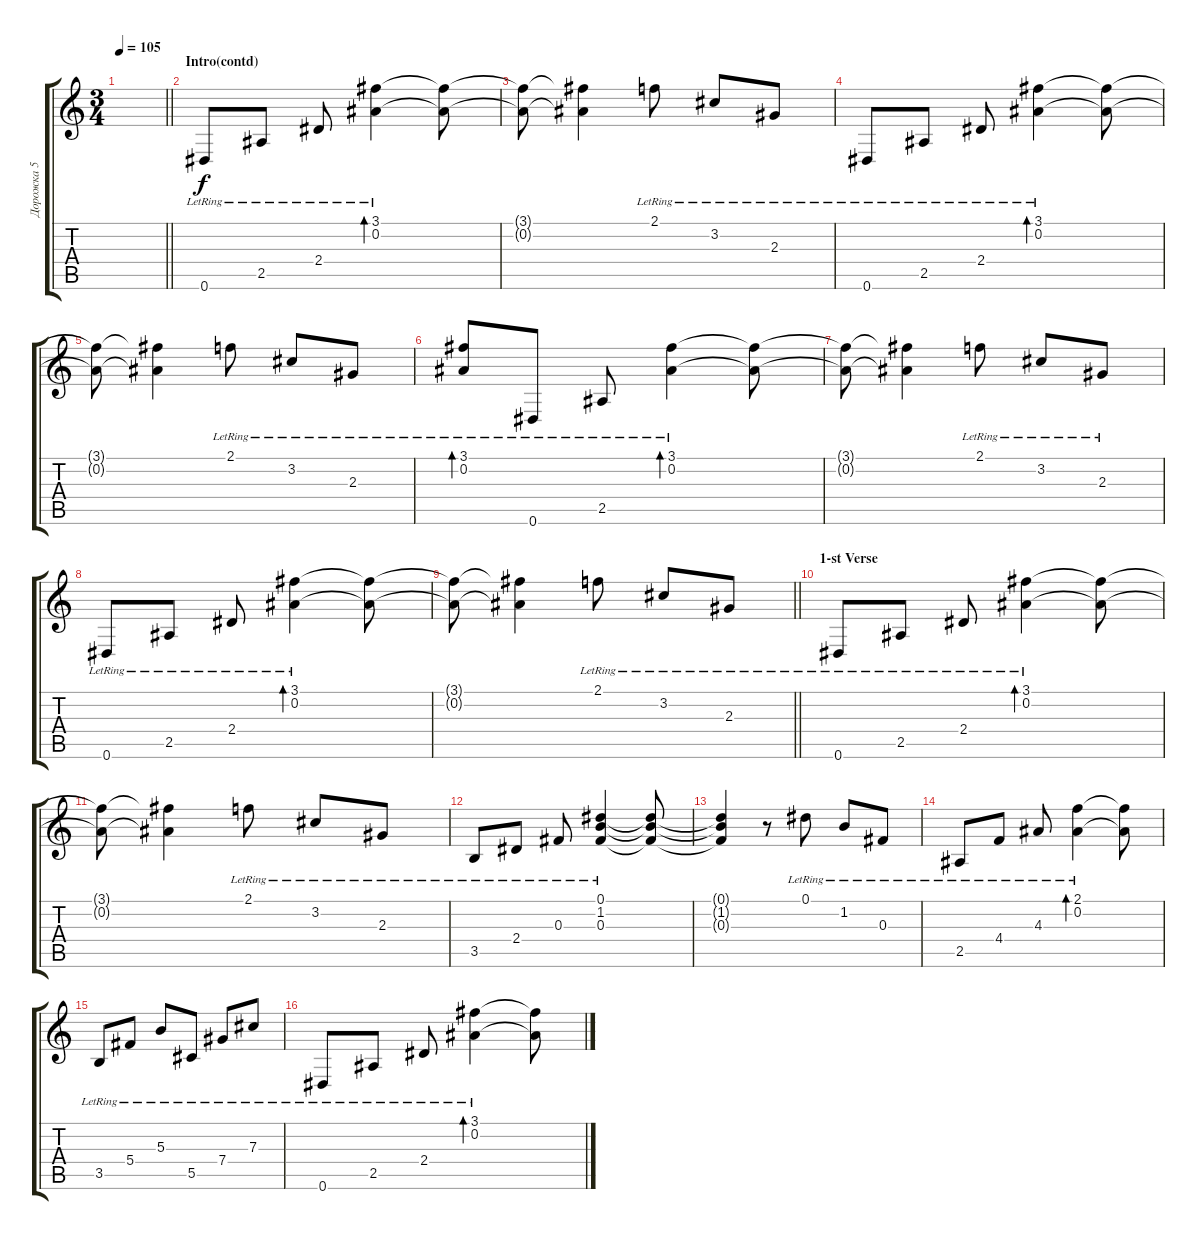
\track ("Дорожка 5" "Дорожка 5") {instrument electricguitarclean}
\staff {score tabs}
\tuning (Eb4 Bb3 Gb3 Db3 Ab2 Eb2) {hide}
\ts (3 4)
\tempo 105
\clef g2
\barLineRight lightlight
\ks c
|
\section ("" "Intro(contd)")
0.6{lr}.8 2.5{lr}.8 2.4{lr}.8 (3.1 0.2{lr}).4{bd 60} (3.1{t} 0.2{t}).8 |
(3.1{t} 0.2{t}).8 (3.1{t} 0.2{t}).4 2.1{lr}.8 3.2{lr}.8 2.3{lr}.8 |
0.6{lr}.8 2.5{lr}.8 2.4{lr}.8 (3.1 0.2{lr}).4{bd 60} (3.1{t} 0.2{t}).8 |
(3.1{t} 0.2{t}).8 (3.1{t} 0.2{t}).4 2.1{lr}.8 3.2{lr}.8 2.3{lr}.8 |
(3.1 0.2{lr}).8{bd 60} 0.6{lr}.8 2.5{lr}.8 (3.1{lr} 0.2).4{bd 60} (3.1{t} 0.2{t}).8 |
(3.1{t} 0.2{t}).8 (3.1{t} 0.2{t}).4 2.1{lr}.8 3.2{lr}.8 2.3{lr}.8 |
0.6{lr}.8 2.5{lr}.8 2.4{lr}.8 (3.1 0.2{lr}).4{bd 60} (3.1{t} 0.2{t}).8 |
\barLineRight lightlight
(3.1{t} 0.2{t}).8 (3.1{t} 0.2{t}).4 2.1{lr}.8 3.2{lr}.8 2.3{lr}.8 |
\section ("" "1-st Verse")
0.6{lr}.8 2.5{lr}.8 2.4{lr}.8 (3.1 0.2{lr}).4{bd 60} (3.1{t} 0.2{t}).8 |
(3.1{t} 0.2{t}).8 (3.1{t} 0.2{t}).4 2.1{lr}.8 3.2{lr}.8 2.3{lr}.8 |
3.5{lr}.8 2.4{lr}.8 0.3{lr}.8 (0.1 1.2 0.3{lr}).4 (0.1{t} 1.2{t} 0.3{t}).8 |
(0.1{t} 1.2{t} 0.3{t}).4 r.8 0.1{lr}.8 1.2{lr}.8 0.3{lr}.8 |
2.5{lr}.8 4.4{lr}.8 4.3{lr}.8 (2.1 0.2{lr}).4{bd 60} (2.1{t} 0.2{t}).8 |
3.5{lr}.8 5.4{lr}.8 5.3{lr}.8 5.5{lr}.8 7.4{lr}.8 7.3{lr}.8 |
0.6{lr}.8 2.5{lr}.8 2.4{lr}.8 (3.1 0.2{lr}).4{bd 60} (3.1{t} 0.2{t}).8
